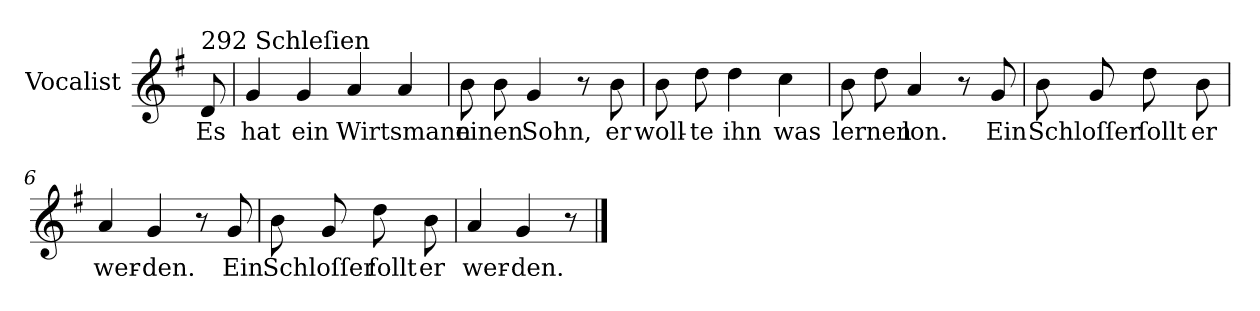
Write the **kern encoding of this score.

**kern	**text
*part1	*part1
*staff1	*staff1
*I"Vocalist	*
*k[f#]	*
*G:	*
=	=
!LO:TX:a:t=292 Schleſien	!
8d	Es
=1	=1
4g	hat
4g	ein
4a	Wirtsmann
4a	.
=2	=2
8b	einen
8b	.
4g	Sohn,
8r	.
8b	er
=3	=3
8b	woll-
8dd	-te
4dd	ihn
4cc	was
=4	=4
8b	lernen
8dd	.
4a	lon.
8r	.
8g	Ein
=5	=5
8b	Schloſſer
8g	.
8dd	ſollt
8b	er
=6	=6
4a	wer-
4g	-den.
8r	.
8g	Ein
=7	=7
8b	Schloſſer
8g	.
8dd	ſollt
8b	er
=8	=8
4a	wer-
4g	-den.
8r	.
==	==
*-	*-
